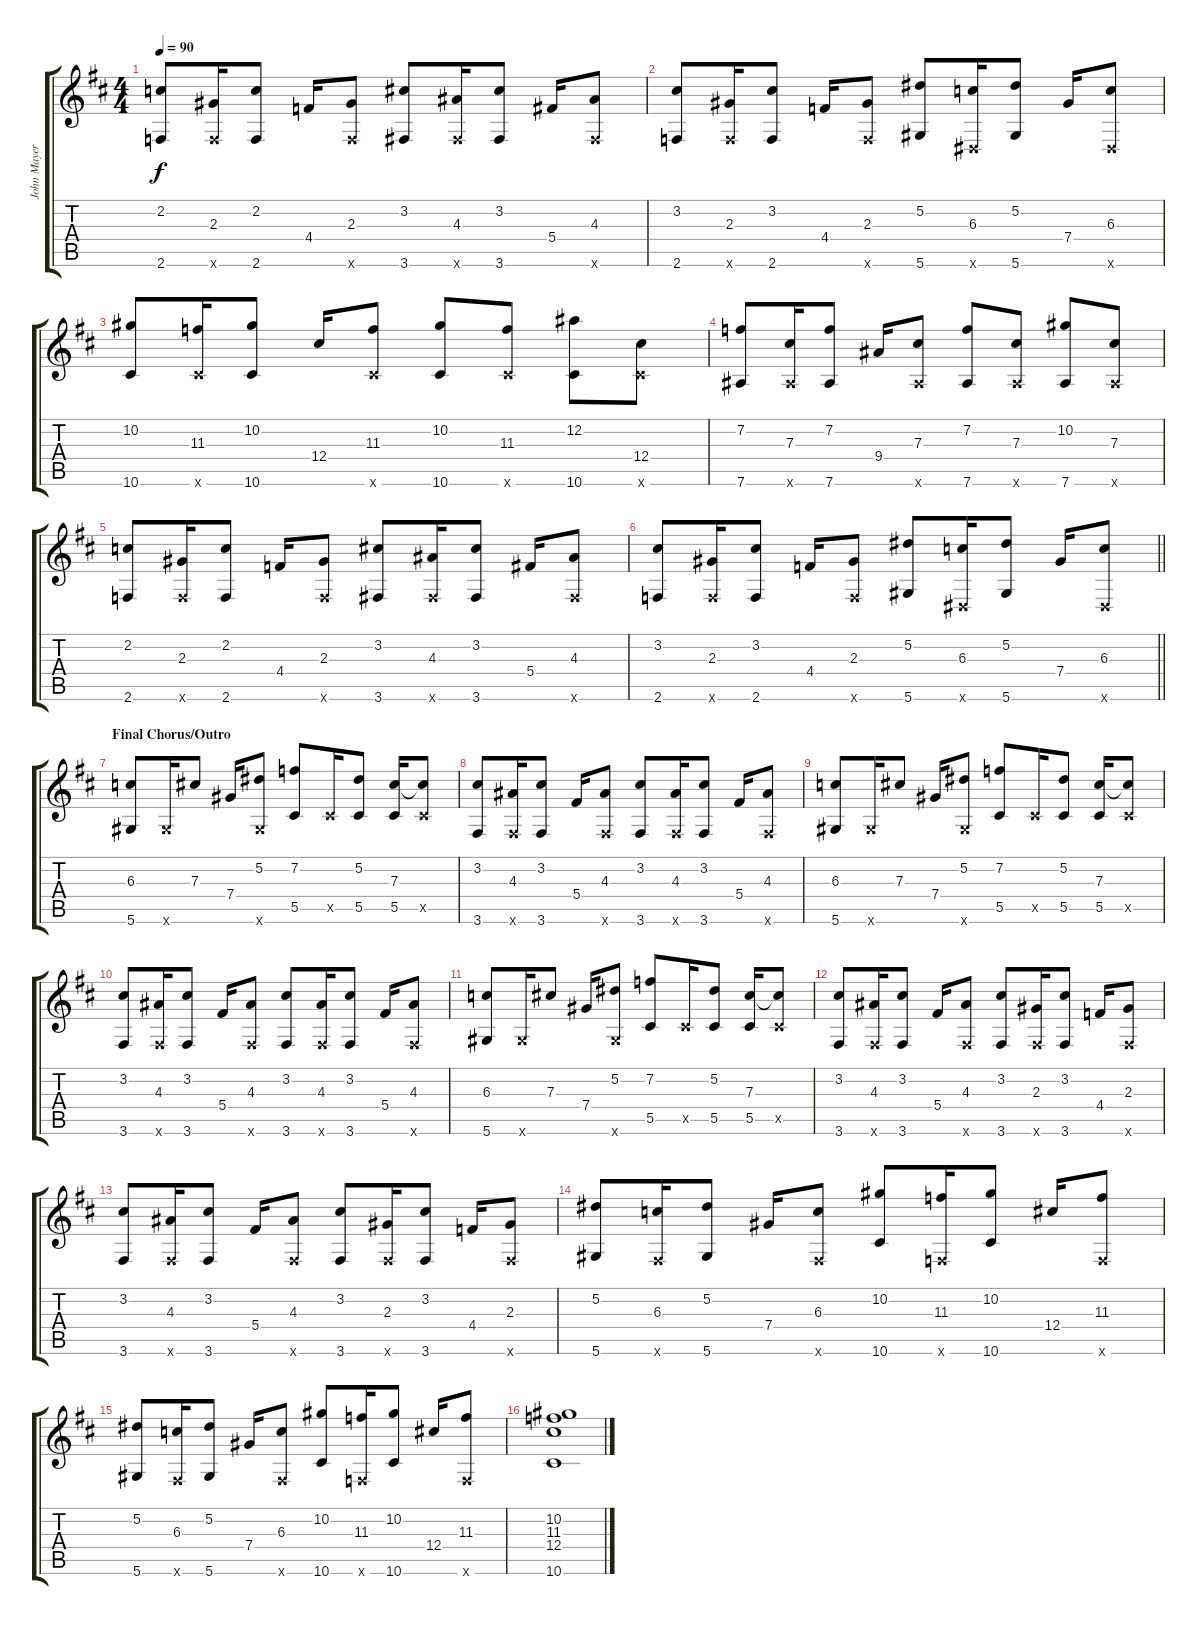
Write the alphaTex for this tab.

\track ("John Mayer" "John Mayer") {instrument acousticguitarsteel}
\staff {score tabs}
\tuning (Eb4 Bb3 Gb3 Db3 Ab2 Eb2) {hide}
\ts (4 4)
\tempo 90
\clef g2
\ks d
(2.2 2.6).8{dy f} (2.3 2.6{x}).16 (2.2 2.6).8 4.4.16 (2.3 2.6{x}).8 (3.2 3.6).8 (4.3 3.6{x}).16 (3.2 3.6).8 5.4.16 (4.3 3.6{x}).8 |
(3.2 2.6).8 (2.3 2.6{x}).16 (3.2 2.6).8 4.4.16 (2.3 2.6{x}).8 (5.2 5.6).8 (6.3 0.6{x}).16 (5.2 5.6).8 7.4.16 (6.3 0.6{x}).8 |
(10.2 10.6).8 (11.3 10.6{x}).16 (10.2 10.6).8 12.4.16 (11.3 10.6{x}).8 (10.2 10.6).8 (11.3 10.6{x}).8 (12.2 10.6).8 (12.4 10.6{x}).8 |
(7.2 7.6).8 (7.3 7.6{x}).16 (7.2 7.6).8 9.4.16 (7.3 7.6{x}).8 (7.2 7.6).8 (7.3 7.6{x}).8 (10.2 7.6).8 (7.3 7.6{x}).8 |
(2.2 2.6).8 (2.3 2.6{x}).16 (2.2 2.6).8 4.4.16 (2.3 2.6{x}).8 (3.2 3.6).8 (4.3 3.6{x}).16 (3.2 3.6).8 5.4.16 (4.3 3.6{x}).8 |
\barLineRight lightlight
(3.2 2.6).8 (2.3 2.6{x}).16 (3.2 2.6).8 4.4.16 (2.3 2.6{x}).8 (5.2 5.6).8 (6.3 0.6{x}).16 (5.2 5.6).8 7.4.16 (6.3 0.6{x}).8 |
\section ("" "Final Chorus/Outro")
(6.3 5.6).8 5.6{x}.16 7.3.8 7.4.16 (5.2 5.6{x}).8 (7.2 5.5).8 5.5{x}.16 (5.2 5.5).8 (7.3 5.5).16 (7.3{t} 5.5{x}).8 |
(3.2 3.6).8 (4.3 3.6{x}).16 (3.2 3.6).8 5.4.16 (4.3 3.6{x}).8 (3.2 3.6).8 (4.3 3.6{x}).16 (3.2 3.6).8 5.4.16 (4.3 3.6{x}).8 |
(6.3 5.6).8 5.6{x}.16 7.3.8 7.4.16 (5.2 5.6{x}).8 (7.2 5.5).8 5.5{x}.16 (5.2 5.5).8 (7.3 5.5).16 (7.3{t} 5.5{x}).8 |
(3.2 3.6).8 (4.3 3.6{x}).16 (3.2 3.6).8 5.4.16 (4.3 3.6{x}).8 (3.2 3.6).8 (4.3 3.6{x}).16 (3.2 3.6).8 5.4.16 (4.3 3.6{x}).8 |
(6.3 5.6).8 5.6{x}.16 7.3.8 7.4.16 (5.2 5.6{x}).8 (7.2 5.5).8 5.5{x}.16 (5.2 5.5).8 (7.3 5.5).16 (7.3{t} 5.5{x}).8 |
(3.2 3.6).8 (4.3 3.6{x}).16 (3.2 3.6).8 5.4.16 (4.3 3.6{x}).8 (3.2 3.6).8 (2.3 3.6{x}).16 (3.2 3.6).8 4.4.16 (2.3 3.6{x}).8 |
(3.2 3.6).8 (4.3 3.6{x}).16 (3.2 3.6).8 5.4.16 (4.3 3.6{x}).8 (3.2 3.6).8 (2.3 3.6{x}).16 (3.2 3.6).8 4.4.16 (2.3 3.6{x}).8 |
(5.2 5.6).8 (6.3 3.6{x}).16 (5.2 5.6).8 7.4.16 (6.3 3.6{x}).8 (10.2 10.6).8 (11.3 2.6{x}).16 (10.2 10.6).8 12.4.16 (11.3 2.6{x}).8 |
(5.2 5.6).8 (6.3 3.6{x}).16 (5.2 5.6).8 7.4.16 (6.3 3.6{x}).8 (10.2 10.6).8 (11.3 2.6{x}).16 (10.2 10.6).8 12.4.16 (11.3 2.6{x}).8 |
(10.2 11.3 12.4 10.6).1
